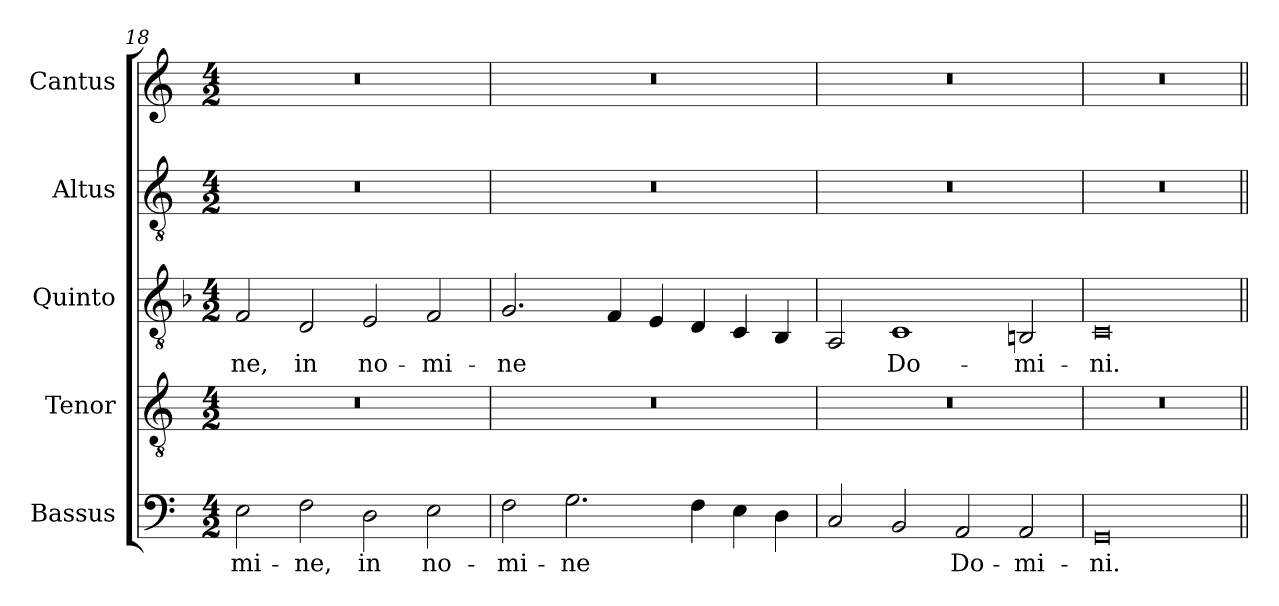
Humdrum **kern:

**kern	**text	**kern	**kern	**text	**kern	**kern
*part5	*part5	*part4	*part3	*part3	*part2	*part1
*staff5	*staff5	*staff4	*staff3	*staff3	*staff2	*staff1
*I"Bassus	*	*I"Tenor	*I"Quinto	*	*I"Altus	*I"Cantus
*clefF4	*	*clefGv2	*clefGv2	*	*clefGv2	*clefG2
*	*	*	*ITrd-4c-7	*	*	*
*k[]	*	*k[]	*k[]	*	*k[]	*k[]
*C:	*	*C:	*C:	*	*C:	*C:
*M4/2	*	*M4/2	*M4/2	*	*M4/2	*M4/2
=18	=18	=18	=18	=18	=18	=18
!	!LO:LY:b:color=#000000	!LO:N:vis=1	!	!	!	!
!	!	!	!	!LO:LY:b:color=#000000	!LO:N:vis=1	!LO:N:vis=1
2Ei\	-mi-	0r	2ci/	-ne,	0r	0r
!	!LO:LY:b:color=#000000	!	!	!	!	!
!	!	!	!	!LO:LY:b:color=#000000	!	!
2Fi\	-ne,	.	2Ai/	in	.	.
!	!LO:LY:b:color=#000000	!	!	!	!	!
!	!	!	!	!LO:LY:b:color=#000000	!	!
2Di\	in	.	2Bi/	no-	.	.
!	!LO:LY:b:color=#000000	!	!	!	!	!
!	!	!	!	!LO:LY:b:color=#000000	!	!
2Ei\	no-	.	2ci/	-mi-	.	.
=19	=19	=19	=19	=19	=19	=19
!	!LO:LY:b:color=#000000	!LO:N:vis=1	!	!	!	!
!	!	!	!	!LO:LY:b:color=#000000	!LO:N:vis=1	!LO:N:vis=1
2Fi\	-mi-	0r	2.di/	-ne	0r	0r
!	!LO:LY:b:color=#000000	!	!	!	!	!
2.Gi\	-ne	.	.	.	.	.
.	.	.	4ci/	.	.	.
.	.	.	4Bi/	.	.	.
4Fi\	.	.	4Ai/	.	.	.
4Ei\	.	.	4Gi/	.	.	.
4Di\	.	.	4Fi/	.	.	.
=20	=20	=20	=20	=20	=20	=20
!	!	!LO:N:vis=1	!	!	!LO:N:vis=1	!LO:N:vis=1
2Ci/	.	0r	2Ei/	.	0r	0r
!	!	!	!	!LO:LY:b:color=#000000	!	!
2BBi/	.	.	1Gi	Do-	.	.
!	!LO:LY:b:color=#000000	!	!	!	!	!
2AAi/	Do-	.	.	.	.	.
!	!LO:LY:b:color=#000000	!	!	!	!	!
!	!	!	!	!LO:LY:b:color=#000000	!	!
2AAi/	-mi-	.	2F#Xi/	-mi-	.	.
=21	=21	=21	=21	=21	=21	=21
!	!LO:LY:b:color=#000000	!LO:N:vis=1	!	!	!	!
!	!	!	!	!LO:LY:b:color=#000000	!LO:N:vis=1	!LO:N:vis=1
0GGi	-ni.	0r	0Gi	-ni.	0r	0r
=||	=||	=||	=||	=||	=||	=||
*-	*-	*-	*-	*-	*-	*-
